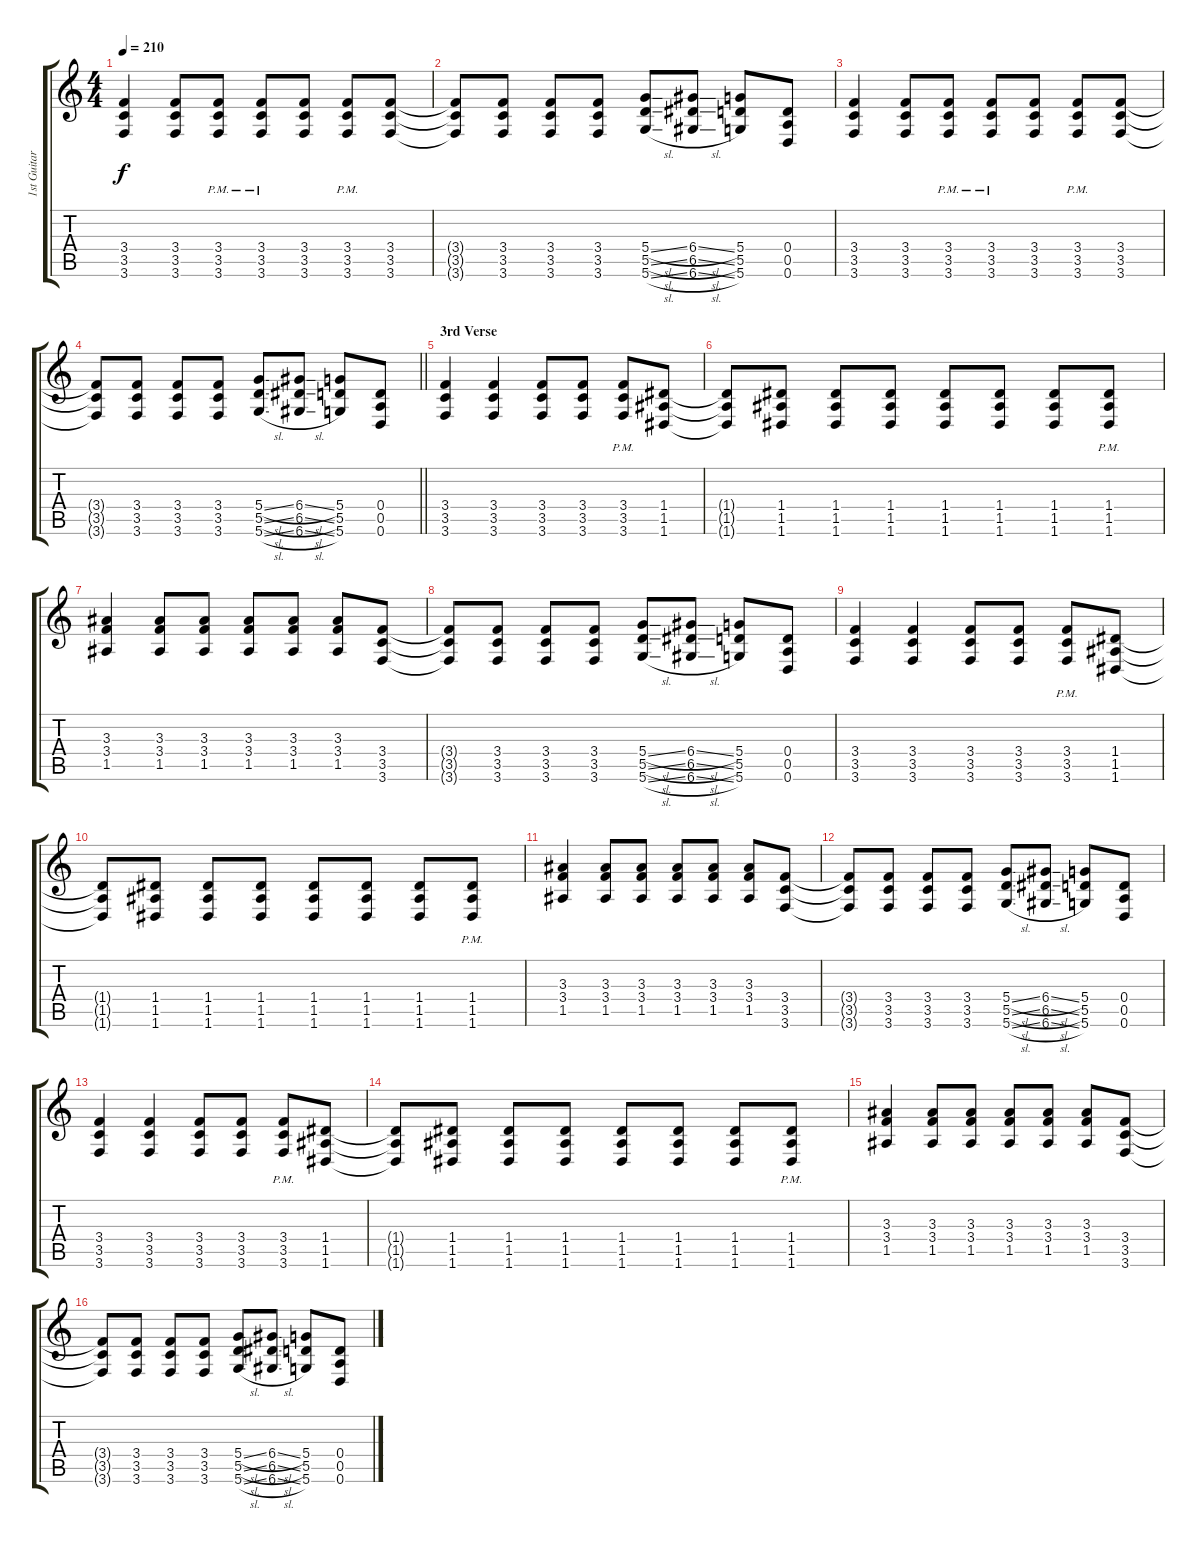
\track ("1st Guitar" "1st Guitar") {instrument distortionguitar}
\staff {score tabs}
\tuning (E4 B3 G3 D3 A2 D2) {hide}
\ts (4 4)
\tempo 210
\clef g2
\ks c
(3.4 3.5 3.6).4{dy f} (3.4 3.5 3.6).8 (3.4{pm} 3.5{pm} 3.6{pm}).8 (3.4{pm} 3.5{pm} 3.6{pm}).8 (3.4 3.5 3.6).8 (3.4{pm} 3.5{pm} 3.6{pm}).8 (3.4 3.5 3.6).8 |
(3.4{t} 3.5{t} 3.6{t}).8 (3.4 3.5 3.6).8 (3.4 3.5 3.6).8 (3.4 3.5 3.6).8 (5.4{sl} 5.5{sl} 5.6{sl}).8 (6.4{sl} 6.5{sl} 6.6{sl}).8 (5.4 5.5 5.6).8 (0.4 0.5 0.6).8 |
(3.4 3.5 3.6).4 (3.4 3.5 3.6).8 (3.4{pm} 3.5{pm} 3.6{pm}).8 (3.4{pm} 3.5{pm} 3.6{pm}).8 (3.4 3.5 3.6).8 (3.4{pm} 3.5{pm} 3.6{pm}).8 (3.4 3.5 3.6).8 |
\barLineRight lightlight
(3.4{t} 3.5{t} 3.6{t}).8 (3.4 3.5 3.6).8 (3.4 3.5 3.6).8 (3.4 3.5 3.6).8 (5.4{sl} 5.5{sl} 5.6{sl}).8 (6.4{sl} 6.5{sl} 6.6{sl}).8 (5.4 5.5 5.6).8 (0.4 0.5 0.6).8 |
\section ("" "3rd Verse")
(3.4 3.5 3.6).4 (3.4 3.5 3.6).4 (3.4 3.5 3.6).8 (3.4 3.5 3.6).8 (3.4{pm} 3.5{pm} 3.6{pm}).8 (1.4 1.5 1.6).8 |
(1.4{t} 1.5{t} 1.6{t}).8 (1.4 1.5 1.6).8 (1.4 1.5 1.6).8 (1.4 1.5 1.6).8 (1.4 1.5 1.6).8 (1.4 1.5 1.6).8 (1.4 1.5 1.6).8 (1.4{pm} 1.5{pm} 1.6{pm}).8 |
(3.3 3.4 1.5).4 (3.3 3.4 1.5).8 (3.3 3.4 1.5).8 (3.3 3.4 1.5).8 (3.3 3.4 1.5).8 (3.3 3.4 1.5).8 (3.4 3.5 3.6).8 |
(3.4{t} 3.5{t} 3.6{t}).8 (3.4 3.5 3.6).8 (3.4 3.5 3.6).8 (3.4 3.5 3.6).8 (5.4{sl} 5.5{sl} 5.6{sl}).8 (6.4{sl} 6.5{sl} 6.6{sl}).8 (5.4 5.5 5.6).8 (0.4 0.5 0.6).8 |
(3.4 3.5 3.6).4 (3.4 3.5 3.6).4 (3.4 3.5 3.6).8 (3.4 3.5 3.6).8 (3.4{pm} 3.5{pm} 3.6{pm}).8 (1.4 1.5 1.6).8 |
(1.4{t} 1.5{t} 1.6{t}).8 (1.4 1.5 1.6).8 (1.4 1.5 1.6).8 (1.4 1.5 1.6).8 (1.4 1.5 1.6).8 (1.4 1.5 1.6).8 (1.4 1.5 1.6).8 (1.4{pm} 1.5{pm} 1.6{pm}).8 |
(3.3 3.4 1.5).4 (3.3 3.4 1.5).8 (3.3 3.4 1.5).8 (3.3 3.4 1.5).8 (3.3 3.4 1.5).8 (3.3 3.4 1.5).8 (3.4 3.5 3.6).8 |
(3.4{t} 3.5{t} 3.6{t}).8 (3.4 3.5 3.6).8 (3.4 3.5 3.6).8 (3.4 3.5 3.6).8 (5.4{sl} 5.5{sl} 5.6{sl}).8 (6.4{sl} 6.5{sl} 6.6{sl}).8 (5.4 5.5 5.6).8 (0.4 0.5 0.6).8 |
(3.4 3.5 3.6).4 (3.4 3.5 3.6).4 (3.4 3.5 3.6).8 (3.4 3.5 3.6).8 (3.4{pm} 3.5{pm} 3.6{pm}).8 (1.4 1.5 1.6).8 |
(1.4{t} 1.5{t} 1.6{t}).8 (1.4 1.5 1.6).8 (1.4 1.5 1.6).8 (1.4 1.5 1.6).8 (1.4 1.5 1.6).8 (1.4 1.5 1.6).8 (1.4 1.5 1.6).8 (1.4{pm} 1.5{pm} 1.6{pm}).8 |
(3.3 3.4 1.5).4 (3.3 3.4 1.5).8 (3.3 3.4 1.5).8 (3.3 3.4 1.5).8 (3.3 3.4 1.5).8 (3.3 3.4 1.5).8 (3.4 3.5 3.6).8 |
(3.4{t} 3.5{t} 3.6{t}).8 (3.4 3.5 3.6).8 (3.4 3.5 3.6).8 (3.4 3.5 3.6).8 (5.4{sl} 5.5{sl} 5.6{sl}).8 (6.4{sl} 6.5{sl} 6.6{sl}).8 (5.4 5.5 5.6).8 (0.4 0.5 0.6).8
